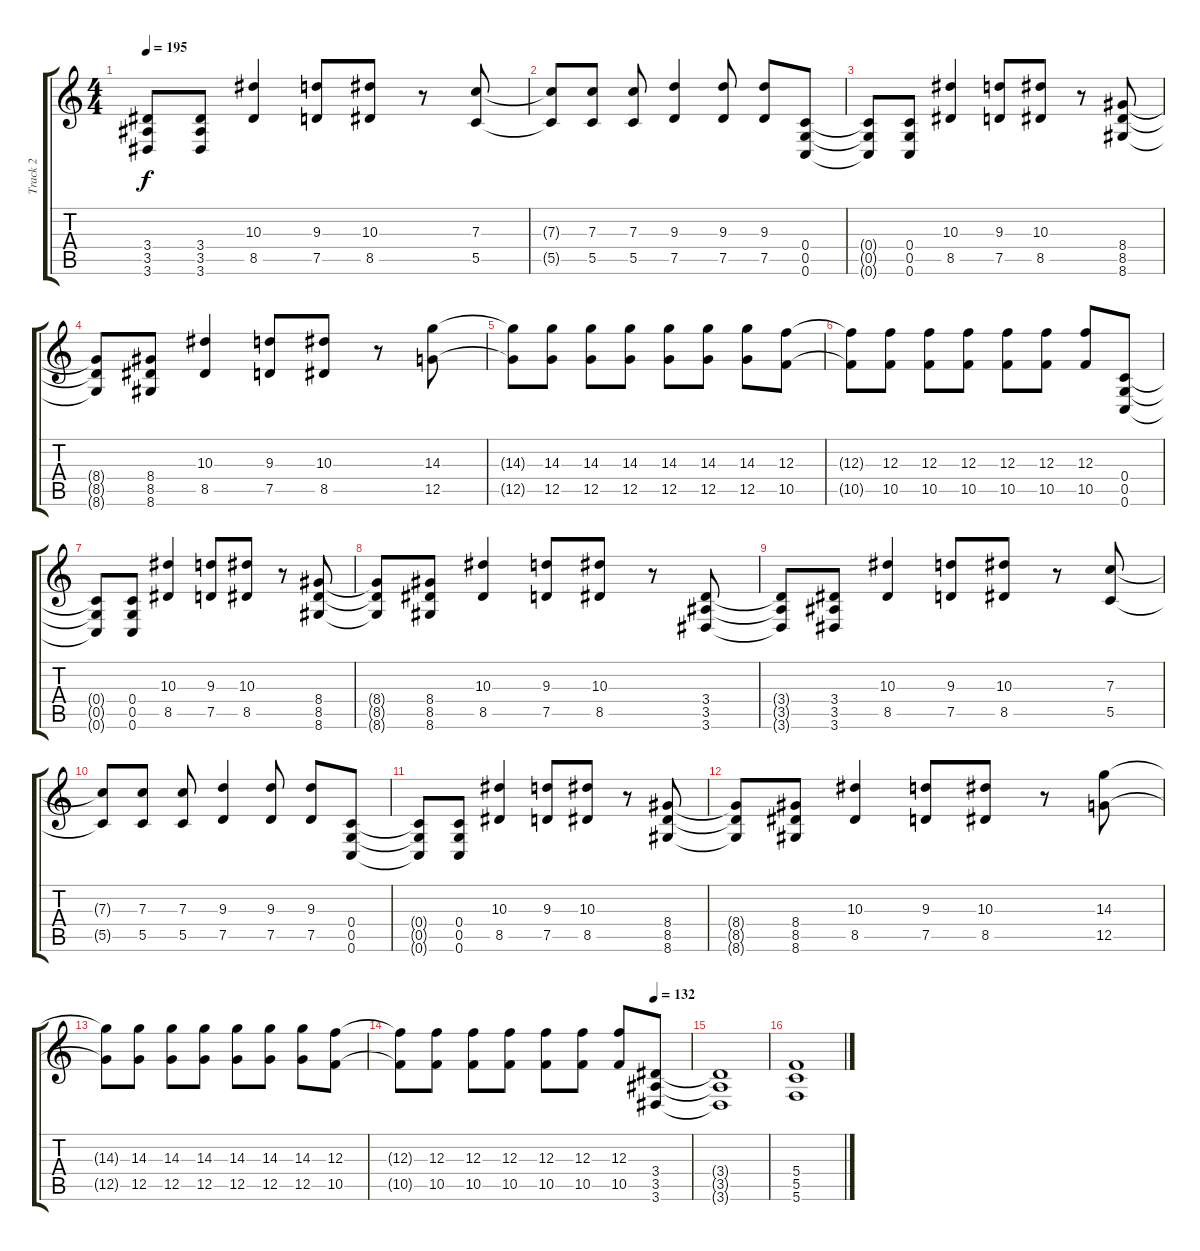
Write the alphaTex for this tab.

\track ("Track 2" "Track 2") {instrument distortionguitar}
\staff {score tabs}
\tuning (D4 A3 F3 C3 G2 C2) {hide}
\ts (4 4)
\tempo 195
\clef g2
\ks c
(3.4{t} 3.5{t} 3.6{t}).8{dy f} (3.4 3.5 3.6).8 (10.3 8.5).4 (9.3 7.5).8 (10.3 8.5).8 r.8 (7.3 5.5).8 |
(7.3{t} 5.5{t}).8 (7.3 5.5).8 (7.3 5.5).8 (9.3 7.5).4 (9.3 7.5).8 (9.3 7.5).8 (0.4 0.5 0.6).8 |
(0.4{t} 0.5{t} 0.6{t}).8 (0.4 0.5 0.6).8 (10.3 8.5).4 (9.3 7.5).8 (10.3 8.5).8 r.8 (8.4 8.5 8.6).8 |
(8.4{t} 8.5{t} 8.6{t}).8 (8.4 8.5 8.6).8 (10.3 8.5).4 (9.3 7.5).8 (10.3 8.5).8 r.8 (14.3 12.5).8 |
(14.3{t} 12.5{t}).8 (14.3 12.5).8 (14.3 12.5).8 (14.3 12.5).8 (14.3 12.5).8 (14.3 12.5).8 (14.3 12.5).8 (12.3 10.5).8 |
(12.3{t} 10.5{t}).8 (12.3 10.5).8 (12.3 10.5).8 (12.3 10.5).8 (12.3 10.5).8 (12.3 10.5).8 (12.3 10.5).8 (0.4 0.5 0.6).8 |
(0.4{t} 0.5{t} 0.6{t}).8 (0.4 0.5 0.6).8 (10.3 8.5).4 (9.3 7.5).8 (10.3 8.5).8 r.8 (8.4 8.5 8.6).8 |
(8.4{t} 8.5{t} 8.6{t}).8 (8.4 8.5 8.6).8 (10.3 8.5).4 (9.3 7.5).8 (10.3 8.5).8 r.8 (3.4 3.5 3.6).8 |
(3.4{t} 3.5{t} 3.6{t}).8 (3.4 3.5 3.6).8 (10.3 8.5).4 (9.3 7.5).8 (10.3 8.5).8 r.8 (7.3 5.5).8 |
(7.3{t} 5.5{t}).8 (7.3 5.5).8 (7.3 5.5).8 (9.3 7.5).4 (9.3 7.5).8 (9.3 7.5).8 (0.4 0.5 0.6).8 |
(0.4{t} 0.5{t} 0.6{t}).8 (0.4 0.5 0.6).8 (10.3 8.5).4 (9.3 7.5).8 (10.3 8.5).8 r.8 (8.4 8.5 8.6).8 |
(8.4{t} 8.5{t} 8.6{t}).8 (8.4 8.5 8.6).8 (10.3 8.5).4 (9.3 7.5).8 (10.3 8.5).8 r.8 (14.3 12.5).8 |
(14.3{t} 12.5{t}).8 (14.3 12.5).8 (14.3 12.5).8 (14.3 12.5).8 (14.3 12.5).8 (14.3 12.5).8 (14.3 12.5).8 (12.3 10.5).8 |
\tempo (132 0.875)
(12.3{t} 10.5{t}).8 (12.3 10.5).8 (12.3 10.5).8 (12.3 10.5).8 (12.3 10.5).8 (12.3 10.5).8 (12.3 10.5).8 (3.4 3.5 3.6).8 |
(3.4{t} 3.5{t} 3.6{t}).1 |
(5.4 5.5 5.6).1
